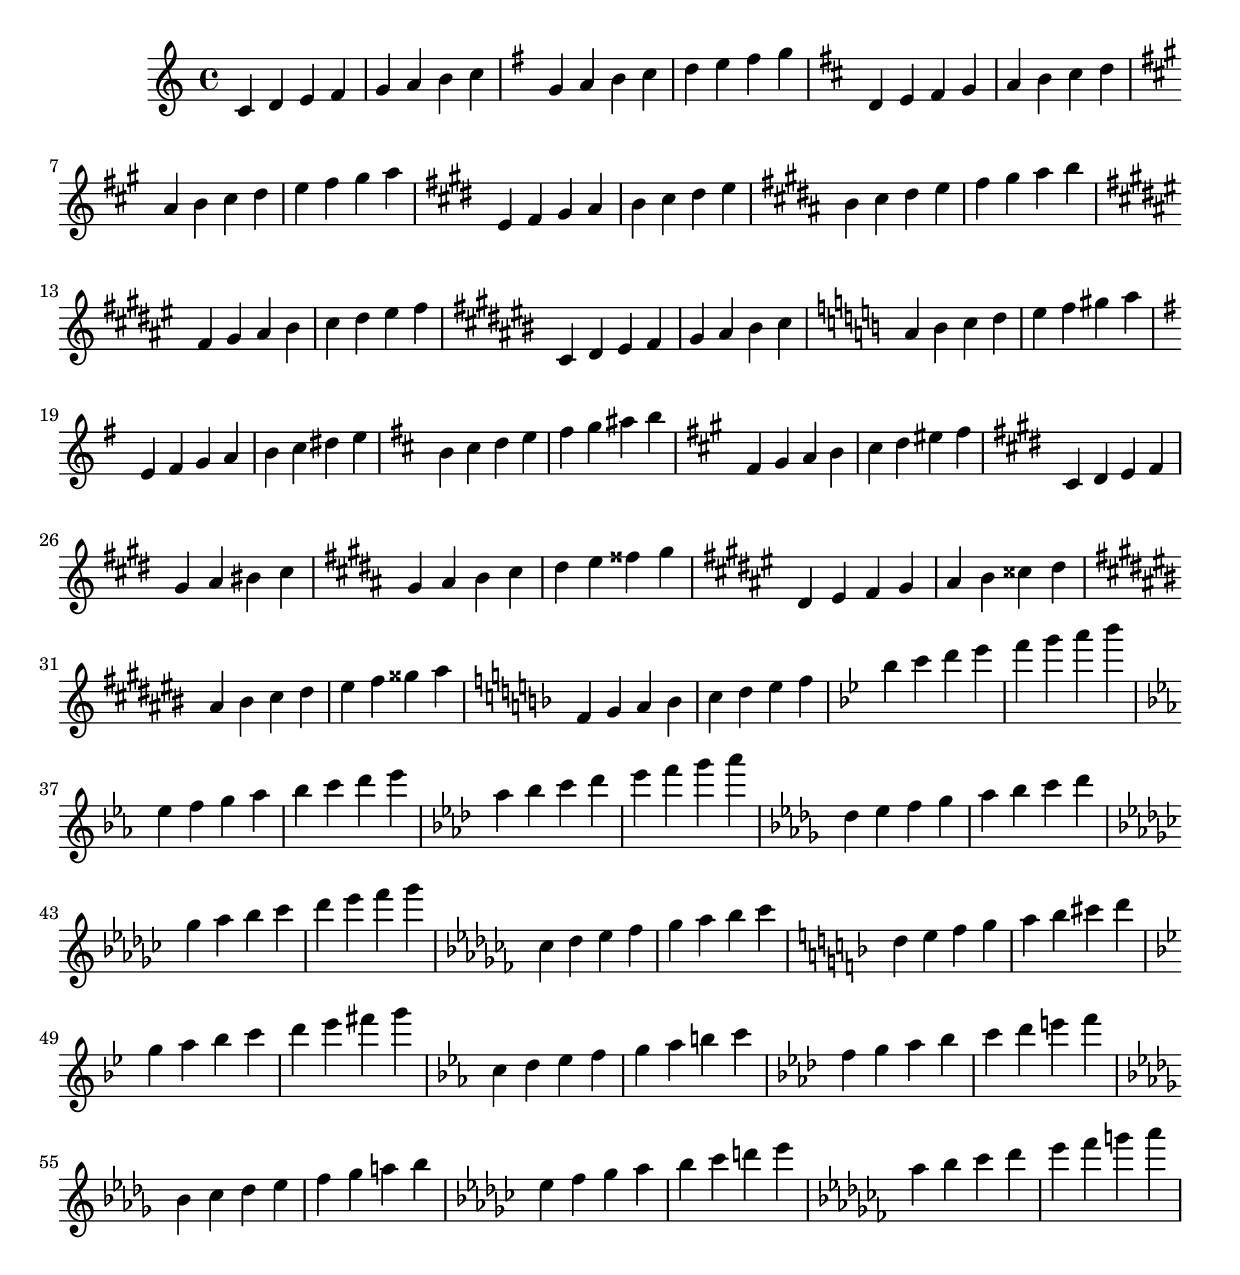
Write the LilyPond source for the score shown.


\version "2.11.51"
% candidate for regression.  -gp
\header {
  texidoc="Converting LilyPond input to MIDI and then again back with
  @code{midi2ly.py} is a reversible procedure in some simple cases,
  which mean that the original @code{.ly} -file and the one converted 
  back from the generated @code{.midi} -file do not differ.
  Here are produced some scales.
  
  "
}

%{
  This means, doing:

    lilypond input/test/midi-scales.ly
    midi2ly midi-scales.midi
    diff -u input/test/midi-scales.ly midi-scales-midi.ly

  should show no differences at all in \key commands or notes.

  Therefore, do not reformat this file unless midi2ly changes.

  1.7.30 reformatted, because
  midi2ly now outpts 1 bar per line and adds bar checks and numbers.

%}

scales =  \relative c {

  % [INSTRUMENT_NAME] bright acoustic
  \key c \major  % sharp-major
  c'4 d e f |
  g a b c |

  \key g \major
  g a b c |
  d e fis g |

  \key d \major
  d, e fis g |
  a b cis d |

  \key a \major
  a b cis d |
  e fis gis a |

  \key e \major
  e, fis gis a |
  b cis dis e |

  \key b \major
  b cis dis e |
  fis gis ais b |

  \key fis \major
  fis, gis ais b |
  cis dis eis fis |

  \key cis \major
  cis, dis eis fis |
  gis ais bis cis |

  \key a \minor  % sharp-minor
  a b c d |
  e f gis a |

  \key e \minor
  e, fis g a |
  b c dis e |

  \key b \minor
  b cis d e |
  fis g ais b |

  \key fis \minor
  fis, gis a b |
  cis d eis fis |

  \key cis \minor
  cis, dis e fis |
  gis a bis cis |

  \key gis \minor
  gis ais b cis |
  dis e fisis gis |

  \key dis \minor
  dis, eis fis gis |
  ais b cisis dis |

  \key ais \minor
  ais bis cis dis |
  eis fis gisis ais |

  \key f \major  % flat-major
  f, g a bes |
  c d e f |

  \key bes \major
  bes c d ees |
  f g a bes |

  \key ees \major
  ees,, f g aes |
  bes c d ees |

  \key aes \major
  aes, bes c des |
  ees f g aes |

  \key des \major
  des,, ees f ges |
  aes bes c des |

  \key ges \major
  ges, aes bes ces |
  des ees f ges |

  \key ces \major
  ces,, des ees fes |
  ges aes bes ces |

  \key d \minor  % flat-minor
  d, e f g |
  a bes cis d |

  \key g \minor
  g, a bes c |
  d ees fis g |

  \key c \minor
  c,, d ees f |
  g aes b c |

  \key f \minor
  f, g aes bes |
  c des e f |

  \key bes \minor
  bes,, c des ees |
  f ges a bes |

  \key ees \minor
  ees, f ges aes |
  bes ces d ees |

  \key aes \minor
  aes, bes ces des |
  ees fes g aes |
}

\score {
  \context Voice \scales
  \layout { }
  \midi { }
}

